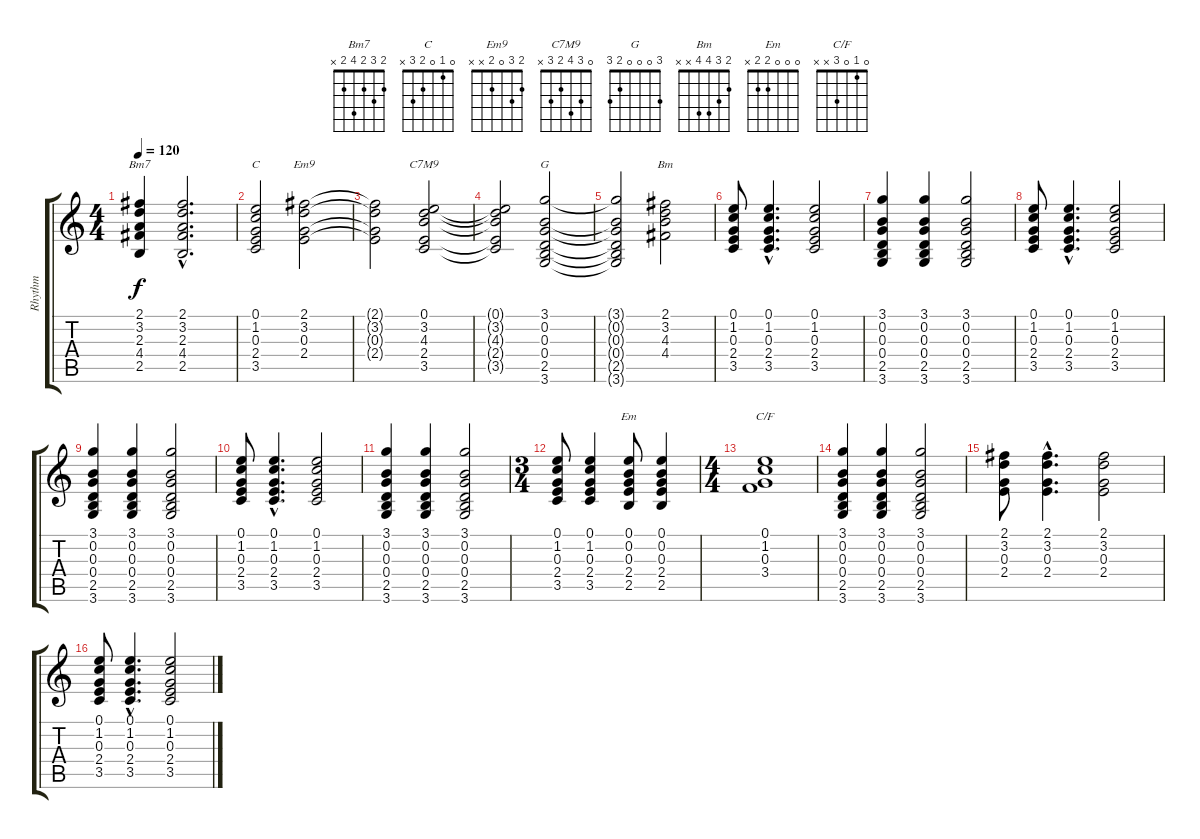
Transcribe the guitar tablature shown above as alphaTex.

\track ("Rhythm" "Rhythm") {instrument electricguitarjazz}
\staff {score tabs}
\tuning (E4 B3 G3 D3 A2 E2) {hide}
\chord ("Bm7" 2 3 2 4 2 x)
\chord ("C" 0 1 0 2 3 x)
\chord ("Em9" 2 3 0 2 x x)
\chord ("C7M9" 0 3 4 2 3 x)
\chord ("G" 3 0 0 0 2 3)
\chord ("Bm" 2 3 4 4 x x)
\chord ("Em" 0 0 0 2 2 x)
\chord ("C/F" 0 1 0 3 x x)
\ts (4 4)
\tempo 120
\clef g2
\ks c
(2.1 3.2 2.3 4.4 2.5).4{ch "Bm7" dy f} (2.1{hac} 3.2{hac} 2.3{hac} 4.4{hac} 2.5{hac}).2{d} |
(0.1 1.2 0.3 2.4 3.5).2{ch "C"} (2.1 3.2 0.3 2.4).2{ch "Em9"} |
(2.1{t} 3.2{t} 0.3{t} 2.4{t}).2 (0.1 3.2 4.3 2.4 3.5).2{ch "C7M9"} |
(0.1{t} 3.2{t} 4.3{t} 2.4{t} 3.5{t}).2 (3.1 0.2 0.3 0.4 2.5 3.6).2{ch "G"} |
(3.1{t} 0.2{t} 0.3{t} 0.4{t} 2.5{t} 3.6{t}).2 (2.1 3.2 4.3 4.4).2{ch "Bm"} |
(0.1 1.2 0.3 2.4 3.5).8 (0.1{hac} 1.2{hac} 0.3{hac} 2.4{hac} 3.5{hac}).4{d} (0.1 1.2 0.3 2.4 3.5).2 |
(3.1 0.2 0.3 0.4 2.5 3.6).4 (3.1 0.2 0.3 0.4 2.5 3.6).4 (3.1 0.2 0.3 0.4 2.5 3.6).2 |
(0.1 1.2 0.3 2.4 3.5).8 (0.1{hac} 1.2{hac} 0.3{hac} 2.4{hac} 3.5{hac}).4{d} (0.1 1.2 0.3 2.4 3.5).2 |
(3.1 0.2 0.3 0.4 2.5 3.6).4 (3.1 0.2 0.3 0.4 2.5 3.6).4 (3.1 0.2 0.3 0.4 2.5 3.6).2 |
(0.1 1.2 0.3 2.4 3.5).8 (0.1{hac} 1.2{hac} 0.3{hac} 2.4{hac} 3.5{hac}).4{d} (0.1 1.2 0.3 2.4 3.5).2 |
(3.1 0.2 0.3 0.4 2.5 3.6).4 (3.1 0.2 0.3 0.4 2.5 3.6).4 (3.1 0.2 0.3 0.4 2.5 3.6).2 |
\ts (3 4)
(0.1 1.2 0.3 2.4 3.5).8 (0.1 1.2 0.3 2.4 3.5).4 (0.1 0.2 0.3 2.4 2.5).8{ch "Em"} (0.1 0.2 0.3 2.4 2.5).4 |
\ts (4 4)
(0.1 1.2 0.3 3.4).1{ch "C/F"} |
(3.1 0.2 0.3 0.4 2.5 3.6).4 (3.1 0.2 0.3 0.4 2.5 3.6).4 (3.1 0.2 0.3 0.4 2.5 3.6).2 |
(2.1 3.2 0.3 2.4).8 (2.1{hac} 3.2{hac} 0.3{hac} 2.4{hac}).4{d} (2.1 3.2 0.3 2.4).2 |
(0.1 1.2 0.3 2.4 3.5).8 (0.1{hac} 1.2{hac} 0.3{hac} 2.4{hac} 3.5{hac}).4{d} (0.1 1.2 0.3 2.4 3.5).2
